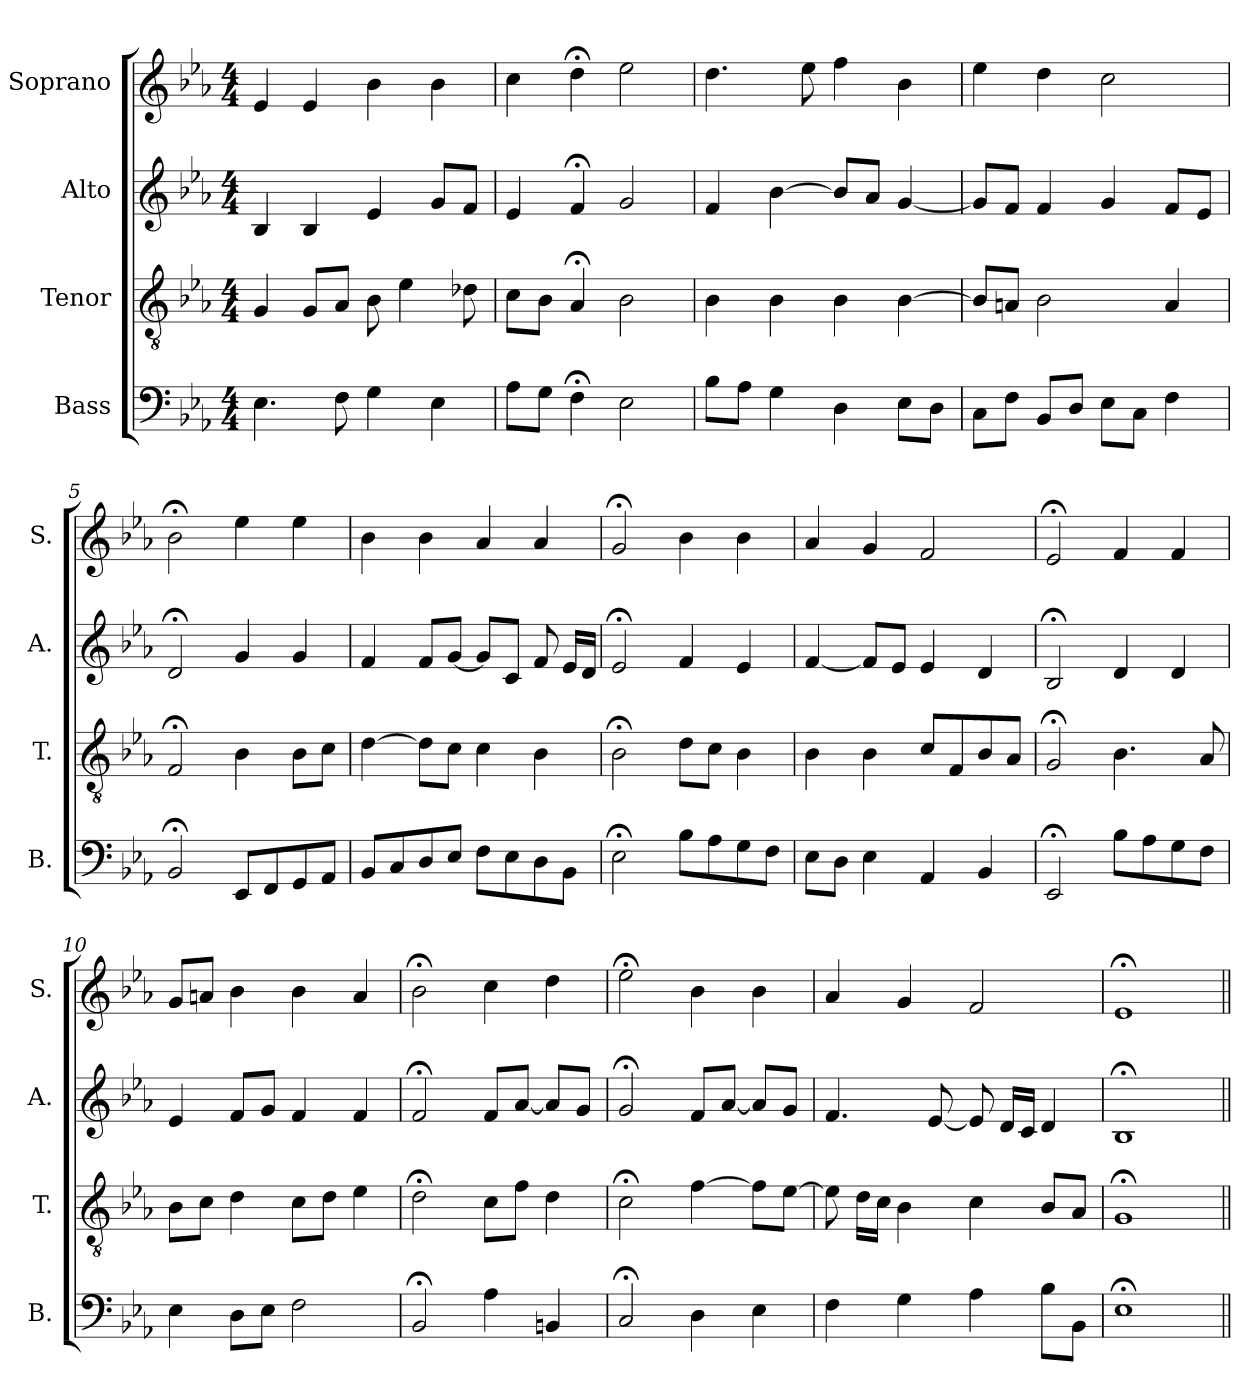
**kern	**kern	**kern	**kern
*part4	*part3	*part2	*part1
*staff4	*staff3	*staff2	*staff1
*I"Bass	*I"Tenor	*I"Alto	*I"Soprano
*I'B.	*I'T.	*I'A.	*I'S.
*clefF4	*clefGv2	*clefG2	*clefG2
*	*ITrd7c12	*	*
*k[b-e-a-]	*k[b-e-a-]	*k[b-e-a-]	*k[b-e-a-]
*E-:	*E-:	*E-:	*E-:
*M4/4	*M4/4	*M4/4	*M4/4
=1	=1	=1	=1
4.E-\	4GG/	4B-/	4e-/
.	8GG/L	4B-/	4e-/
8F\	8AA-/J	.	.
4G\	8BB-\	4e-/	4b-\
.	4E-\	.	.
4E-\	.	8g/L	4b-\
.	8D-X\	8f/J	.
=2	=2	=2	=2
8A-\L	8C\L	4e-/	4cc\
8G\J	8BB-\J	.	.
4F;<\	4AA-;</	4f;</	4dd;<\
2E-\	2BB-\	2g/	2ee-\
=3	=3	=3	=3
8B-\L	4BB-\	4f/	4.dd\
8A-\J	.	.	.
4G\	4BB-\	[4b-\	.
.	.	.	8ee-\
4D\	4BB-\	8b-/L]	4ff\
.	.	8a-/J	.
8E-\L	[4BB-\	[4g/	4b-\
8D\J	.	.	.
=4	=4	=4	=4
8C\L	8BB-/L]	8g/L]	4ee-\
8F\J	8AAn/J	8f/J	.
8BB-/L	2BB-\	4f/	4dd\
8D/J	.	.	.
8E-\L	.	4g/	2cc\
8C\J	.	.	.
4F\	4AA/	8f/L	.
.	.	8e-/J	.
!!LO:LB:g=z
=5	=5	=5	=5
2BB-;</	2FF;</	2d;</	2b-;<\
8EE-/L	4BB-\	4g/	4ee-\
8FF/	.	.	.
8GG/	8BB-\L	4g/	4ee-\
8AA-/J	8C\J	.	.
=6	=6	=6	=6
8BB-/L	[4D\	4f/	4b-\
8C/	.	.	.
8D/	8D\L]	8f/L	4b-\
8E-/J	8C\J	[8g/J	.
8F\L	4C\	8g/L]	4a-/
8E-\	.	8c/J	.
8D\	4BB-\	8f/	4a-/
8BB-\J	.	16e-/LL	.
.	.	16d/JJ	.
=7	=7	=7	=7
2E-;<\	2BB-;<\	2e-;</	2g;</
8B-\L	8D\L	4f/	4b-\
8A-\	8C\J	.	.
8G\	4BB-\	4e-/	4b-\
8F\J	.	.	.
=8	=8	=8	=8
8E-\L	4BB-\	[4f/	4a-/
8D\J	.	.	.
4E-\	4BB-\	8f/L]	4g/
.	.	8e-/J	.
4AA-/	8C/L	4e-/	2f/
.	8FF/	.	.
4BB-/	8BB-/	4d/	.
.	8AA-/J	.	.
!!LO:PB:g=z
=9	=9	=9	=9
2EE-;</	2GG;</	2B-;</	2e-;</
8B-\L	4.BB-\	4d/	4f/
8A-\	.	.	.
8G\	.	4d/	4f/
8F\J	8AA-/	.	.
=10	=10	=10	=10
4E-\	8BB-\L	4e-/	8g/L
.	8C\J	.	8an/J
8D\L	4D\	8f/L	4b-\
8E-\J	.	8g/J	.
2F\	8C\L	4f/	4b-\
.	8D\J	.	.
.	4E-\	4f/	4a/
=11	=11	=11	=11
2BB-;</	2D;<\	2f;</	2b-;<\
4A-\	8C\L	8f/L	4cc\
.	8F\J	[8a-/J	.
4BBn/	4D\	8a-/L]	4dd\
.	.	8g/J	.
!!LO:LB:g=z
=12	=12	=12	=12
2C;</	2C;<\	2g;</	2ee-;<\
4D\	[4F\	8f/L	4b-\
.	.	[8a-/J	.
4E-\	8F\L]	8a-/L]	4b-\
.	[8E-\J	8g/J	.
=13	=13	=13	=13
4F\	8E-\]	4.f/	4a-/
.	16D\LL	.	.
.	16C\JJ	.	.
4G\	4BB-\	.	4g/
.	.	[8e-/	.
4A-\	4C\	8e-/]	2f/
.	.	16d/LL	.
.	.	16c/JJ	.
8B-\L	8BB-/L	4d/	.
8BB-\J	8AA-/J	.	.
=14	=14	=14	=14
1E-;<\	1GG;</	1B-;</	1e-;</
=||	=||	=||	=||
*-	*-	*-	*-
